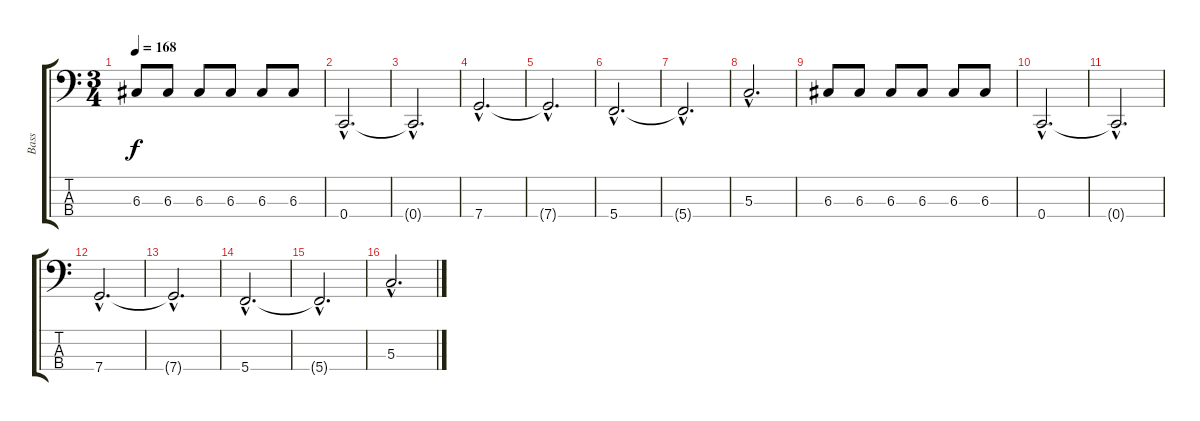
\track ("Bass" "Bass") {instrument electricbasspick}
\staff {score tabs}
\tuning (F2 C2 G1 C1) {hide}
\ts (3 4)
\tempo 168
\clef f4
\ks c
6.3.8{dy f} 6.3.8 6.3.8 6.3.8 6.3.8 6.3.8 |
0.4{hac}.2{d} |
0.4{hac t}.2{d} |
7.4{hac}.2{d} |
7.4{hac t}.2{d} |
5.4{hac}.2{d} |
5.4{hac t}.2{d} |
5.3{hac}.2{d} |
6.3.8 6.3.8 6.3.8 6.3.8 6.3.8 6.3.8 |
0.4{hac}.2{d} |
0.4{hac t}.2{d} |
7.4{hac}.2{d} |
7.4{hac t}.2{d} |
5.4{hac}.2{d} |
5.4{hac t}.2{d} |
5.3{hac}.2{d}
